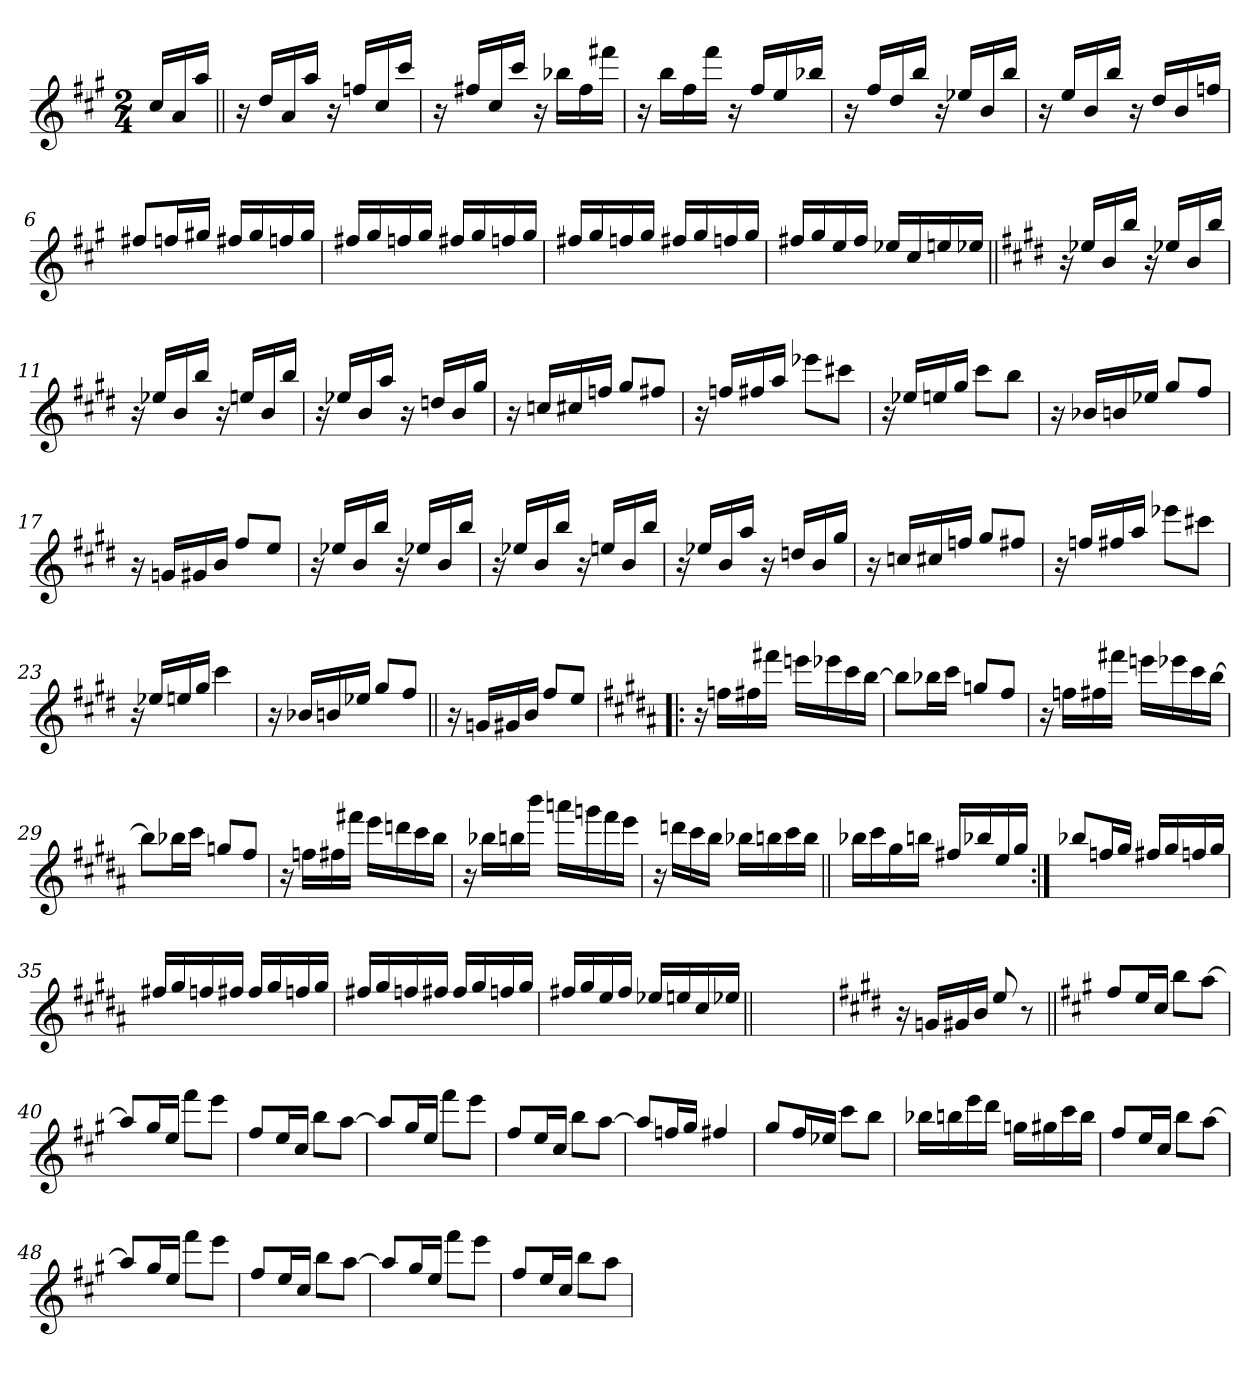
**kern
*part1
*staff1
*clefG2
*k[f#c#g#]
*A:
*M2/4
=
16cc#/LL
16a/
16aa/JJ
=1||
16r
16dd/LL
16a/
16aa/JJ
16r
16ffn/LL
16cc#/
16ccc#/JJ
=2
16r
16ff#X/LL
16cc#/
16ccc#/JJ
16r
16bb-X\LL
16ff#\
16fff#X\JJ
=3
16r
16bb\LL
16ff#\
16fff#\JJ
16r
16ff#/LL
16ee/
16bb-X/JJ
=4
16r
16ff#/LL
16dd/
16bb/JJ
16r
16ee-X/LL
16b/
16bb/JJ
!!LO:LB:g=z
=5
16r
16ee/LL
16b/
16bb/JJ
16r
16dd/LL
16b/
16ffn/JJ
=6
8ff#X/L
16ffn/L
16gg#X/JJ
16ff#X/LL
16gg#/
16ffn/
16gg#/JJ
=7
16ff#X/LL
16gg#/
16ffn/
16gg#/JJ
16ff#X/LL
16gg#/
16ffn/
16gg#/JJ
=8
16ff#X/LL
16gg#/
16ffn/
16gg#/JJ
16ff#X/LL
16gg#/
16ffn/
16gg#/JJ
=9
16ff#X/LL
16gg#/
16ee/
16ff#/JJ
16ee-X/LL
16cc#/
16een/
16ee-X/JJ
!!LO:LB:g=z
=10||
*k[f#c#g#d#]
*E:
16r
16ee-X/LL
16b/
16bb/JJ
16r
16ee-X/LL
16b/
16bb/JJ
=11
16r
16ee-X/LL
16b/
16bb/JJ
16r
16een/LL
16b/
16bb/JJ
=12
16r
16ee-X/LL
16b/
16aa/JJ
16r
16ddn/LL
16b/
16gg#/JJ
=13
16r
16ccn/LL
16cc#X/
16ffn/JJ
8gg#/L
8ff#X/J
=14
16r
16ffn/LL
16ff#X/
16aa/JJ
8eee-X\L
8ccc#X\J
!!LO:LB:g=z
=15
16r
16ee-X/LL
16een/
16gg#/JJ
8ccc#\L
8bb\J
=16
16r
16b-X/LL
16bn/
16ee-X/JJ
8gg#/L
8ff#/J
=17
16r
16gn/LL
16g#X/
16b/JJ
8ff#/L
8ee/J
=18
16r
16ee-X/LL
16b/
16bb/JJ
16r
16ee-X/LL
16b/
16bb/JJ
=19
16r
16ee-X/LL
16b/
16bb/JJ
16r
16een/LL
16b/
16bb/JJ
!!LO:LB:g=z
=20
16r
16ee-X/LL
16b/
16aa/JJ
16r
16ddn/LL
16b/
16gg#/JJ
=21
16r
16ccn/LL
16cc#X/
16ffn/JJ
8gg#/L
8ff#X/J
=22
16r
16ffn/LL
16ff#X/
16aa/JJ
8eee-X\L
8ccc#X\J
=23
16r
16ee-X/LL
16een/
16gg#/JJ
4ccc#\
=24
16r
16b-X/LL
16bn/
16ee-X/JJ
8gg#/L
8ff#/J
!!LO:LB:g=z
=25||
16r
16gn/LL
16g#X/
16b/JJ
8ff#/L
8ee/J
=26!|:
*k[f#c#g#d#a#]
*B:
16r
16ffn\LL
16ff#X\
16fff#X\JJ
16eeen\LL
16eee-X\
16ccc#\
[>16bb\JJ
=27
8bbn\L]
16bb-X\L
16ccc#\JJ
8ggn/L
8ff#/J
=28
16r
16ffn\LL
16ff#X\
16fff#X\JJ
16eeen\LL
16eee-X\
16ccc#\
[>16bb\JJ
=29
8bbn\L]
16bb-X\L
16ccc#\JJ
8ggn/L
8ff#/J
!!LO:LB:g=z
=30
16r
16ffn\LL
16ff#X\
16fff#X\JJ
16eee\LL
16dddn\
16ccc#\
16bb\JJ
=31
16r
16bb-X\LL
16bbn\
16bbb\JJ
16aaan\LL
16gggn\
16fff#\
16eee\JJ
=32
16r
16dddn\LL
16ccc#\
16bb\JJ
16bb-X\LL
16bbn\
16ccc#\
16bb\JJ
=33||
16bb-X\LL
16ccc#\
16gg#\
16bbn\JJ
16ff#X/LL
16bb-X/
16ee/
16gg#/JJ
!!LO:LB:g=z
=34:|!
8bb-X/L
16ffn/L
16gg#/JJ
16ff#X/LL
16gg#/
16ffn/
16gg#/JJ
=35
16ff#X/LL
16gg#/
16ffn/
16ff#X/JJ
16ff#/LL
16gg#/
16ffn/
16gg#/JJ
=36
16ff#X/LL
16gg#/
16ffn/
16ff#X/JJ
16ff#/LL
16gg#/
16ffn/
16gg#/JJ
=37
16ff#X/LL
16gg#/
16ee/
16ff#/JJ
16ee-X/LL
16een/
16cc#/
16ee-X/JJ
=37X371||
2ryy
!!LO:LB:g=z
=38
*k[f#c#g#d#]
*E:
16r
16gn/LL
16g#X/
16b/JJ
8ee/
8r
=39||
*k[f#c#g#]
*A:
8ff#/L
16ee/L
16cc#/JJ
8bb\L
[>8aa\J
=40
8aa/L]
16gg#/L
16ee/JJ
8fff#\L
8eee\J
=41
8ff#/L
16ee/L
16cc#/JJ
8bb\L
[>8aa\J
=42
8aa/L]
16gg#/L
16ee/JJ
8fff#\L
8eee\J
!!LO:LB:g=z
=43
8ff#/L
16ee/L
16cc#/JJ
8bb\L
[>8aa\J
=44
8aa/L]
16ffn/L
16gg#/JJ
4ff#X/
=45
8gg#/L
16ff#/L
16ee-X/JJ
8ccc#\L
8bb\J
=46
16bb-X\LL
16bbn\
16eee\
16ddd\JJ
16ggn\LL
16gg#X\
16ccc#\
16bb\JJ
=47
8ff#/L
16ee/L
16cc#/JJ
8bb\L
[>8aa\J
=48
8aa/L]
16gg#/L
16ee/JJ
8fff#\L
8eee\J
!!LO:PB:g=z
=49
8ff#/L
16ee/L
16cc#/JJ
8bb\L
[>8aa\J
=50
8aa/L]
16gg#/L
16ee/JJ
8fff#\L
8eee\J
=51
8ff#/L
16ee/L
16cc#/JJ
8bb\L
8aa\J
=
*-
